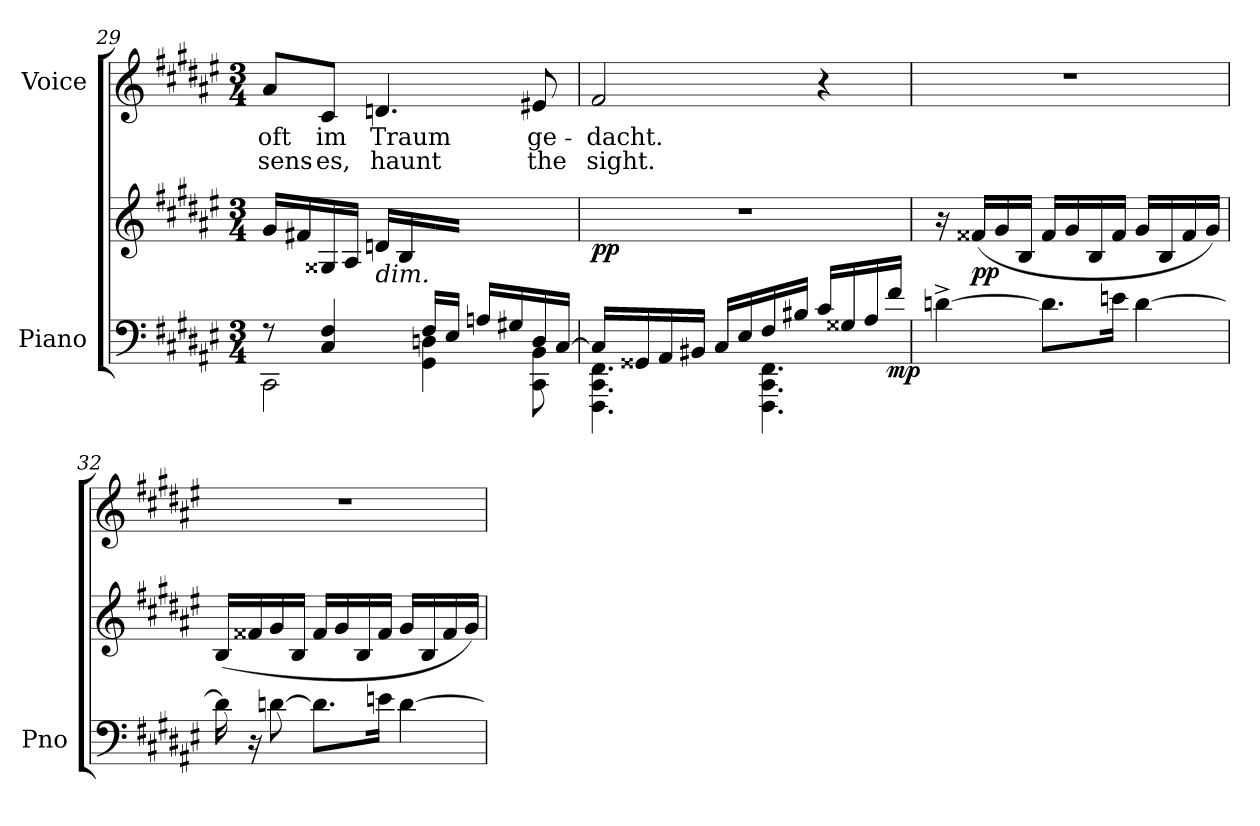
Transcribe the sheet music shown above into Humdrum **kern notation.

**kern	**kern	**dynam	**kern	**text	**text
*part2	*part2	*part2	*part1	*part1	*part1
*staff3	*staff2	*staff2/3	*staff1	*staff1	*staff1
*I"Piano	*	*	*I"Voice	*	*
*I'Pno	*	*	*	*	*
*clefF4	*clefG2	*	*clefG2	*	*
*k[f#c#g#d#a#e#]	*k[f#c#g#d#a#e#]	*	*k[f#c#g#d#a#e#]	*	*
*M3/4	*M3/4	*	*M3/4	*	*
=29	=29	=29	=29	=29	=29
*^	*	*	*	*	*
*	*^	*	*	*	*	*
!	!	!	!	!	!	!LO:LY:b	!LO:LY:b
8r	2CC#\	4.ryy	(>16g#/LL	.	8a#/L	oft	sens-
.	.	.	16f#X/	.	.	.	.
!	!	!	!	!	!	!LO:LY:b	!LO:LY:b
4C#/ 4F#/	.	.	16G##X/	.	8c#/J	im	-es,
.	.	.	16A#/JJ	.	.	.	.
!	!	!	!LO:TX:b:i:t=dim.	!	!	!	!
!	!	!	!	!	!	!LO:LY:b	!LO:LY:b
.	.	.	16dn/LL	.	4.dn/	Traum	haunt
.	.	.	16B/	.	.	.	.
16F#/LL	.	4GG#\ 4Dn\	16F#/yy	.	.	.	.
16E#/JJ	.	.	16E#/JJyy	.	.	.	.
16An/LL	8ryy	.	8ryy	.	.	.	.
16G#X/	.	.	.	.	.	.	.
!	!	!	!	!	!	!LO:LY:b	!LO:LY:b
16D/	8CC#\ 8BB\	8ryy	16ryy	.	8e#X/	ge-	the
[16C#/JJ	.	.	16ryy)	.	.	.	.
*	*v	*v	*	*	*	*	*
=30	=30	=30	=30	=30	=30	=30
!	!	!	!LO:DY:b	!	!LO:LY:b	!LO:LY:b
16C#/LL]	4.FFF#\ 4.CC#\ 4.FF#\	2.r	pp	2f#/	-dacht.	sight.
16GG##X/	.	.	.	.	.	.
16AA#/	.	.	.	.	.	.
16BB#X/JJ	.	.	.	.	.	.
16C#/LL	.	.	.	.	.	.
16E#/	.	.	.	.	.	.
16F#/	4.FFF#\ 4.CC#\ 4.FF#\	.	.	.	.	.
16B#X/JJ	.	.	.	.	.	.
16c#/LL	.	.	.	4r	.	.
16G##X/	.	.	.	.	.	.
16A#/	.	.	.	.	.	.
!	!	!	!LO:DY:b=2	!	!	!
16f#/JJ	.	.	mp	.	.	.
*v	*v	*	*	*	*	*
!!LO:LB:g=z
=31	=31	=31	=31	=31	=31
!	!	!LO:DY:b=2	!	!	!
!	!	!LO:DY:n=1:b=2	!	!	!
[4dn^\	16r	p other-dynamics	2.r	.	.
!	!	!LO:DY:n=2:b	!	!	!
.	(>16f##X/LL	pp	.	.	.
.	16g#/	.	.	.	.
.	16B/JJ	.	.	.	.
8.d\L]	16f##/LL	.	.	.	.
.	16g#/	.	.	.	.
.	16B/	.	.	.	.
16en\Jk	16f##/JJ	.	.	.	.
[4d\	16g#/LL	.	.	.	.
.	16B/	.	.	.	.
.	16f##/	.	.	.	.
.	16g#/JJ)	.	.	.	.
=32	=32	=32	=32	=32	=32
16d\]	(>16B/LL	.	2.r	.	.
16r	16f##X/	.	.	.	.
[8dn\	16g#/	.	.	.	.
.	16B/JJ	.	.	.	.
8.d\L]	16f##/LL	.	.	.	.
.	16g#/	.	.	.	.
.	16B/	.	.	.	.
16en\Jk	16f##/JJ	.	.	.	.
[4d\	16g#/LL	.	.	.	.
.	16B/	.	.	.	.
.	16f##/	.	.	.	.
.	16g#/JJ)	.	.	.	.
=	=	=	=	=	=
*-	*-	*-	*-	*-	*-
